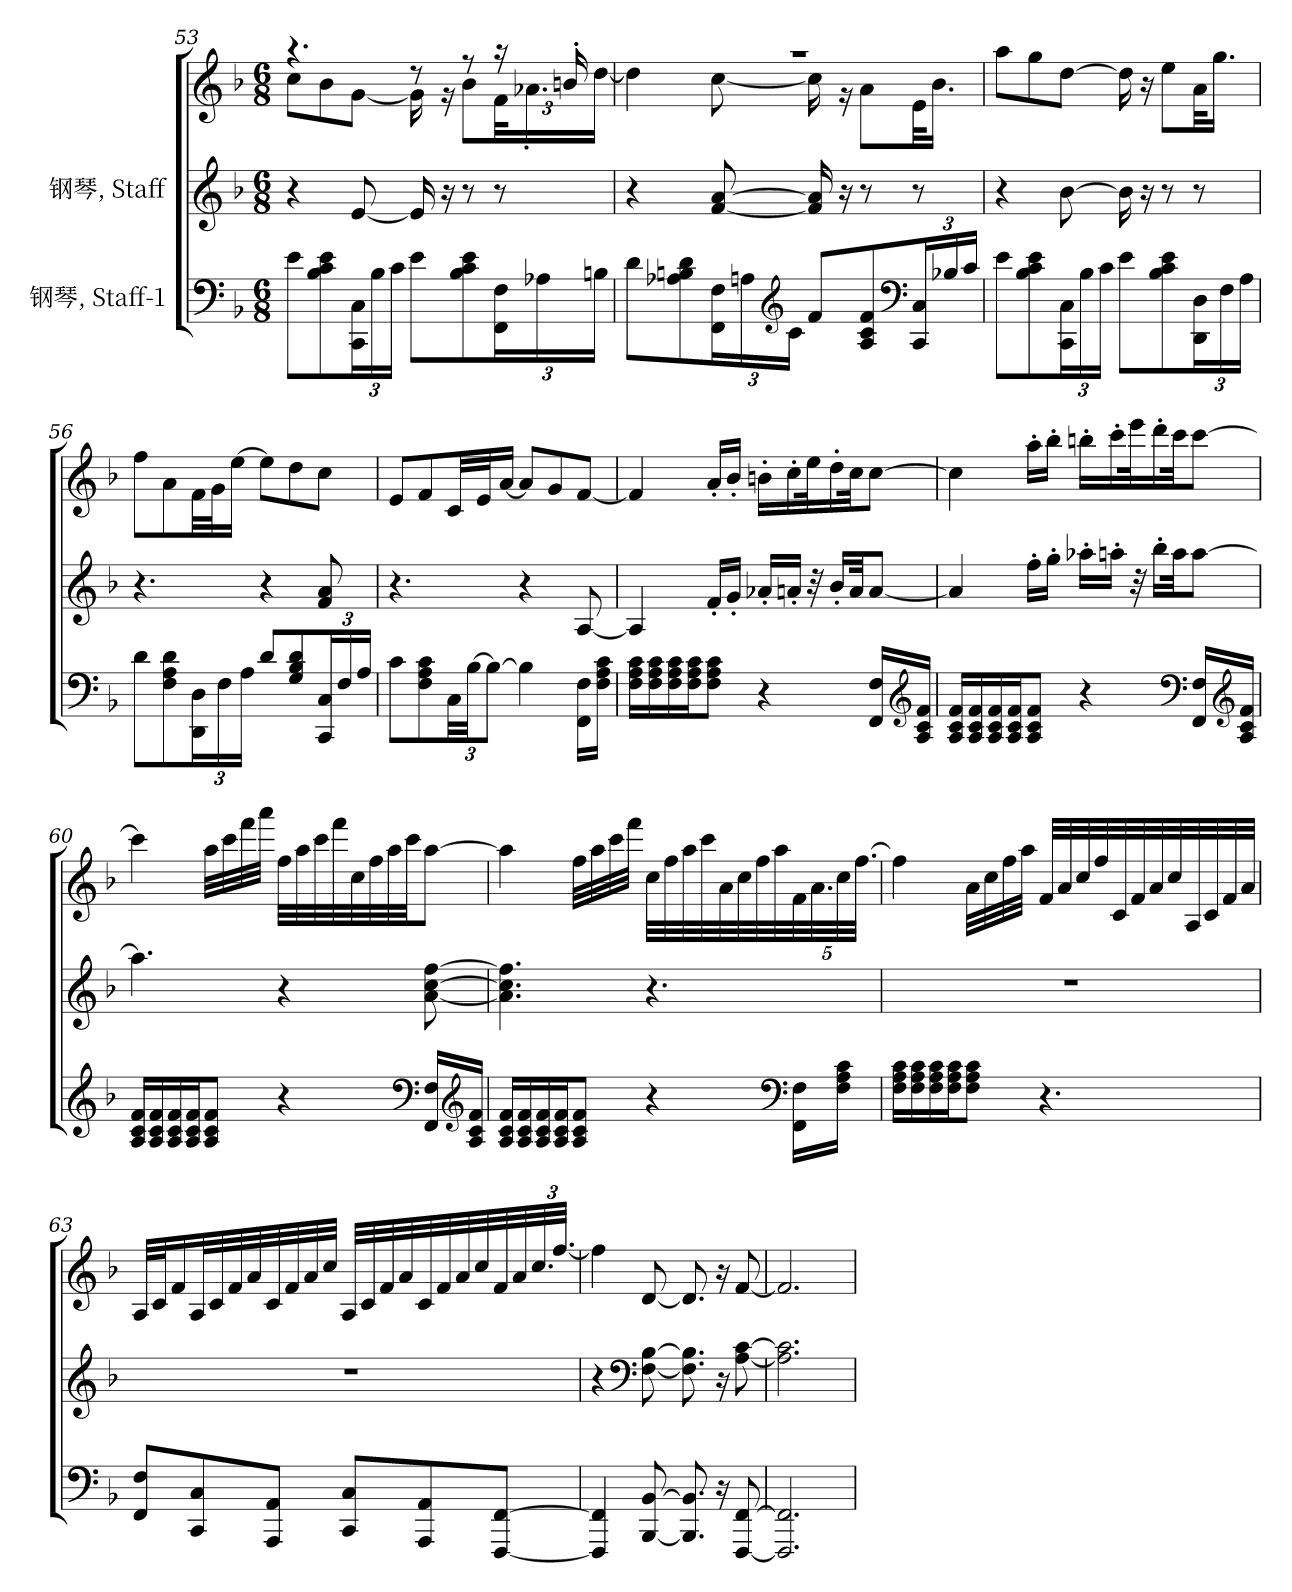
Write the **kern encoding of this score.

**kern	**kern	**kern
*part2	*part1	*part1
*staff3	*staff2	*staff1
*I"钢琴, Staff-1	*I"钢琴, Staff	*
!!LO:LB:g=z
*clefF4	*clefG2	*clefG2
*k[b-]	*k[b-]	*k[b-]
*M6/8	*M6/8	*M6/8
=53	=53	=53
*	*	*^
8e\L	4r	4.r	8cc\L
8B-\ 8c\ 8e\	.	.	8b-\
*Xbrackettup	*	*	*
24CC\ 24C\L	[8e/	.	[8g\J
24B-\	.	.	.
24c\JJ	.	.	.
8e\L	16e/]	8r	16g\]
.	16r	.	16r
8B-\ 8c\ 8e\	8r	8r	8b-\L
*	*	*	*Xbrackettup
24FF\ 24F\L	8r	16r	48f\KL
.	.	.	24.a-X'\
24A-X\	.	.	.
.	.	16bn'/	.
24Bn\JJ	.	.	[24dd\JJ
=54	=54	=54	=54
8d\L	4r	2.r	4dd\]
8A-X\ 8Bn\ 8d\	.	.	.
24FF\ 24F\L	[8f/ [8a/	.	[8cc\
24An\	.	.	.
*clefG2	*	*	*
24c\JJ	.	.	.
8f/L	16f/] 16a/]	.	16cc\]
.	16r	.	16r
8A/ 8c/ 8f/	8r	.	8a\L
*clefF4	*	*	*
24CC/ 24C/L	8r	.	32e\KL
.	.	.	16.b-\JJ
24B-X/	.	.	.
24c/JJ	.	.	.
*	*	*v	*v
!!LO:LB:g=z
=55	=55	=55
8e\L	4r	8aa\L
8B-\ 8c\ 8e\	.	8gg\
24CC\ 24C\L	[8b-\	[8dd\J
24B-\	.	.
24c\JJ	.	.
8e\L	16b-\]	16dd\]
.	16r	16r
8B-\ 8c\ 8e\	8r	8ee\L
24DD\ 24D\L	8r	32a\KL
.	.	16.gg\JJ
24F\	.	.
24A\JJ	.	.
=56	=56	=56
8d\L	4.r	8ff\L
8F\ 8A\ 8d\	.	8a\
24DD\ 24D\L	.	32f\LL
.	.	32g\J
24F\	.	.
.	.	[16ee\JJ
24A\JJ	.	.
8d/L	4r	8ee\L]
8G/ 8B-/ 8d/	.	8dd\
24CC/ 24C/L	8f/ 8a/	8cc\J
24F/	.	.
24A/JJ	.	.
=57	=57	=57
8c\L	4.r	8e/L
8F\ 8A\ 8c\	.	8f/
48C\LL	.	32c/LL
[48B-\JJ	.	.
.	.	32e/J
12B-\J_	.	.
.	.	[16a/JJ
4B-\]	4r	8a/L]
.	.	8g/
16FF\ 16F\LL	[8A/	[8f/J
16F\ 16A\ 16c\JJ	.	.
!!LO:LB:g=z
=58	=58	=58
16F\ 16A\ 16c\LL	4A/]	4f/]
16F\ 16A\ 16c\	.	.
16F\ 16A\ 16c\	.	.
16F\ 16A\ 16c\J	.	.
8F\ 8A\ 8c\J	16f'/LL	16a'/LL
.	16g'/JJ	16b-'/JJ
4r	16a-X'/LL	16bn'\LL
.	16an'/JJ	16cc'\
.	32r	32ee\K
.	16b-'/LL	16dd'\
.	32a/JK	32cc\JK
16FF/ 16F/LL	[8a/J	[8cc\J
*clefG2	*	*
16A/ 16c/ 16f/JJ	.	.
=59	=59	=59
16A/ 16c/ 16f/LL	4a/]	4cc\]
16A/ 16c/ 16f/	.	.
16A/ 16c/ 16f/	.	.
16A/ 16c/ 16f/J	.	.
8A/ 8c/ 8f/J	16ff'\LL	16aa'\LL
.	16gg'\JJ	16bb-'\JJ
4r	16aa-X'\LL	16bbn'\LL
.	16aan'\JJ	16ccc'\
.	32r	32eee\K
.	16bb-'\LL	16ddd'\
.	32aa\JK	32ccc\JK
*clefF4	*	*
16FF/ 16F/LL	[8aa\J	[8ccc\J
*clefG2	*	*
16A/ 16c/ 16f/JJ	.	.
!!LO:PB:g=z
=60	=60	=60
16A/ 16c/ 16f/LL	4.aa\]	4ccc\]
16A/ 16c/ 16f/	.	.
16A/ 16c/ 16f/	.	.
16A/ 16c/ 16f/J	.	.
8A/ 8c/ 8f/J	.	32aa\LLL
.	.	32ccc\
.	.	32fff\
.	.	32aaa\JJJ
4r	4r	32ff\LLL
.	.	32aa\
.	.	32ccc\
.	.	32fff\
.	.	32cc\
.	.	32ff\
.	.	32aa\
.	.	32ccc\JJ
*clefF4	*	*
16FF/ 16F/LL	[8a\ [8cc\ [8ff\	[8aa\J
*clefG2	*	*
16A/ 16c/ 16f/JJ	.	.
!!LO:LB:g=z
=61	=61	=61
16A/ 16c/ 16f/LL	4.a\] 4.cc\] 4.ff\]	4aa\]
16A/ 16c/ 16f/	.	.
16A/ 16c/ 16f/	.	.
16A/ 16c/ 16f/J	.	.
8A/ 8c/ 8f/J	.	32ff\LLL
.	.	32aa\
.	.	32ccc\
.	.	32fff\JJJ
4r	4.r	32cc\LLL
.	.	32ff\
.	.	32aa\
.	.	32ccc\
.	.	32a\
.	.	32cc\
.	.	32ff\
.	.	32aa\
*clefF4	*	*
16FF\ 16F\LL	.	40f\
.	.	40.a\
16F\ 16A\ 16c\JJ	.	40cc\
.	.	[40.ff\JJJ
!!LO:LB:g=z
=62	=62	=62
16F\ 16A\ 16c\LL	2.r	4ff\]
16F\ 16A\ 16c\	.	.
16F\ 16A\ 16c\	.	.
16F\ 16A\ 16c\J	.	.
8F\ 8A\ 8c\J	.	32a\LLL
.	.	32cc\
.	.	32ff\
.	.	32aa\JJJ
4.r	.	32f/LLL
.	.	32a/
.	.	32cc/
.	.	32ff/
.	.	32c/
.	.	32f/
.	.	32a/
.	.	32cc/
.	.	32A/
.	.	32c/
.	.	32f/
.	.	32a/JJJ
!!LO:LB:g=z
=63	=63	=63
8FF/ 8F/L	2.r	32A/LLL
.	.	32c/J
.	.	16f/
8CC/ 8C/	.	32A/L
.	.	32c/
.	.	32f/
.	.	32a/
8AAA/ 8AA/J	.	32c/
.	.	32f/
.	.	32a/
.	.	32cc/JJJ
8CC/ 8C/L	.	32A/LLL
.	.	32c/
.	.	32f/
.	.	32a/
8AAA/ 8AA/	.	32c/
.	.	32f/
.	.	32a/
.	.	32cc/
[8FFF/ [8FF/J	.	32f/
.	.	32a/
.	.	48.cc/
.	.	[48.ff/JJJ
=64	=64	=64
4FFF/] 4FF/]	4r	4ff\]
*	*clefF4	*
[8BBB-/ [8BB-/	[8F\ [8B-\	[8d/
8.BBB-/] 8.BB-/]	8.F\] 8.B-\]	8.d/]
16r	16r	16r
[8FFF/ [8FF/	[8A\ [8c\	[8f/
=65	=65	=65
2.FFF/] 2.FF/]	2.A\] 2.c\]	2.f/]
=	=	=
*-	*-	*-
